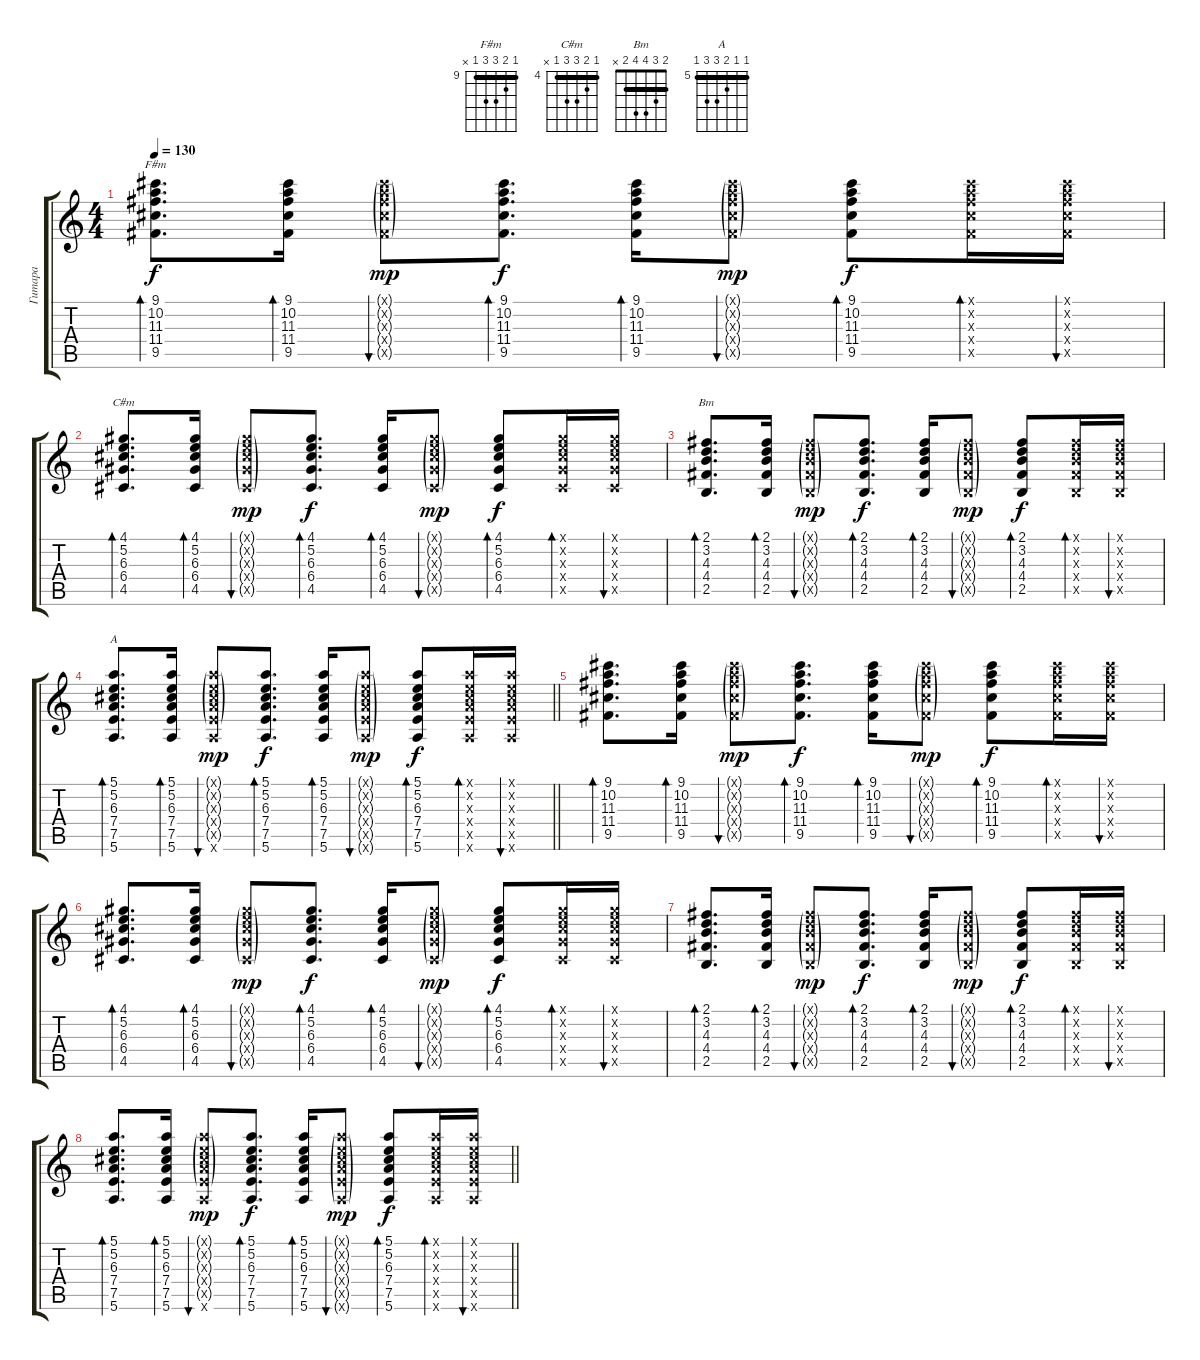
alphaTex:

\track ("Гитара" "Гитара") {instrument acousticguitarsteel}
\staff {score tabs}
\tuning (E4 B3 G3 D3 A2 E2) {hide}
\chord ("F#m" 9 10 11 11 9 x) {firstfret 9 barre 9}
\chord ("C#m" 4 5 6 6 4 x) {firstfret 4 barre 4}
\chord ("Bm" 2 3 4 4 2 x) {barre 2}
\chord ("A" 5 5 6 7 7 5) {firstfret 5 barre 5}
\ts (4 4)
\tempo 130
\clef g2
\ks c
(9.1 10.2 11.3 11.4 9.5).8{d bd 60 ch "F#m" dy f} (9.1 10.2 11.3 11.4 9.5).16{bd 60} (9.1{g x} 10.2{g x} 11.3{g x} 11.4{g x} 9.5{g x}).8{bu 60 dy mp} (9.1 10.2 11.3 11.4 9.5).8{d bd 60 dy f} (9.1 10.2 11.3 11.4 9.5).16{bd 60} (9.1{g x} 10.2{g x} 11.3{g x} 11.4{g x} 9.5{g x}).8{bu 60 dy mp} (9.1 10.2 11.3 11.4 9.5).8{bd 60 dy f} (9.1{x} 10.2{x} 11.3{x} 11.4{x} 9.5{x}).16{bd 60} (9.1{x} 10.2{x} 11.3{x} 11.4{x} 9.5{x}).16{bu 60} |
(4.1 5.2 6.3 6.4 4.5).8{d bd 60 ch "C#m"} (4.1 5.2 6.3 6.4 4.5).16{bd 60} (4.1{g x} 5.2{g x} 6.3{g x} 6.4{g x} 4.5{g x}).8{bu 60 dy mp} (4.1 5.2 6.3 6.4 4.5).8{d bd 60 dy f} (4.1 5.2 6.3 6.4 4.5).16{bd 60} (4.1{g x} 5.2{g x} 6.3{g x} 6.4{g x} 4.5{g x}).8{bu 60 dy mp} (4.1 5.2 6.3 6.4 4.5).8{bd 60 dy f} (4.1{x} 5.2{x} 6.3{x} 6.4{x} 4.5{x}).16{bd 60} (4.1{x} 5.2{x} 6.3{x} 6.4{x} 4.5{x}).16{bu 60} |
(2.1 3.2 4.3 4.4 2.5).8{d bd 60 ch "Bm"} (2.1 3.2 4.3 4.4 2.5).16{bd 60} (2.1{g x} 3.2{g x} 4.3{g x} 4.4{g x} 2.5{g x}).8{bu 60 dy mp} (2.1 3.2 4.3 4.4 2.5).8{d bd 60 dy f} (2.1 3.2 4.3 4.4 2.5).16{bd 60} (2.1{g x} 3.2{g x} 4.3{g x} 4.4{g x} 2.5{g x}).8{bu 60 dy mp} (2.1 3.2 4.3 4.4 2.5).8{bd 60 dy f} (2.1{x} 3.2{x} 4.3{x} 4.4{x} 2.5{x}).16{bd 60} (2.1{x} 3.2{x} 4.3{x} 4.4{x} 2.5{x}).16{bu 60} |
\barLineRight lightlight
(5.1 5.2 6.3 7.4 7.5 5.6).8{d bd 60 ch "A"} (5.1 5.2 6.3 7.4 7.5 5.6).16{bd 60} (5.1{g x} 5.2{g x} 6.3{g x} 7.4{g x} 7.5{g x} 5.6{x}).8{bu 60 dy mp} (5.1 5.2 6.3 7.4 7.5 5.6).8{d bd 60 dy f} (5.1 5.2 6.3 7.4 7.5 5.6).16{bd 60} (5.1{g x} 5.2{g x} 6.3{g x} 7.4{g x} 7.5{g x} 5.6{g x}).8{bu 60 dy mp} (5.1 5.2 6.3 7.4 7.5 5.6).8{bd 60 dy f} (5.1{x} 5.2{x} 6.3{x} 7.4{x} 7.5{x} 5.6{x}).16{bd 60} (5.1{x} 5.2{x} 6.3{x} 7.4{x} 7.5{x} 5.6{x}).16{bu 60} |
(9.1 10.2 11.3 11.4 9.5).8{d bd 60} (9.1 10.2 11.3 11.4 9.5).16{bd 60} (9.1{g x} 10.2{g x} 11.3{g x} 11.4{g x} 9.5{g x}).8{bu 60 dy mp} (9.1 10.2 11.3 11.4 9.5).8{d bd 60 dy f} (9.1 10.2 11.3 11.4 9.5).16{bd 60} (9.1{g x} 10.2{g x} 11.3{g x} 11.4{g x} 9.5{g x}).8{bu 60 dy mp} (9.1 10.2 11.3 11.4 9.5).8{bd 60 dy f} (9.1{x} 10.2{x} 11.3{x} 11.4{x} 9.5{x}).16{bd 60} (9.1{x} 10.2{x} 11.3{x} 11.4{x} 9.5{x}).16{bu 60} |
(4.1 5.2 6.3 6.4 4.5).8{d bd 60} (4.1 5.2 6.3 6.4 4.5).16{bd 60} (4.1{g x} 5.2{g x} 6.3{g x} 6.4{g x} 4.5{g x}).8{bu 60 dy mp} (4.1 5.2 6.3 6.4 4.5).8{d bd 60 dy f} (4.1 5.2 6.3 6.4 4.5).16{bd 60} (4.1{g x} 5.2{g x} 6.3{g x} 6.4{g x} 4.5{g x}).8{bu 60 dy mp} (4.1 5.2 6.3 6.4 4.5).8{bd 60 dy f} (4.1{x} 5.2{x} 6.3{x} 6.4{x} 4.5{x}).16{bd 60} (4.1{x} 5.2{x} 6.3{x} 6.4{x} 4.5{x}).16{bu 60} |
(2.1 3.2 4.3 4.4 2.5).8{d bd 60} (2.1 3.2 4.3 4.4 2.5).16{bd 60} (2.1{g x} 3.2{g x} 4.3{g x} 4.4{g x} 2.5{g x}).8{bu 60 dy mp} (2.1 3.2 4.3 4.4 2.5).8{d bd 60 dy f} (2.1 3.2 4.3 4.4 2.5).16{bd 60} (2.1{g x} 3.2{g x} 4.3{g x} 4.4{g x} 2.5{g x}).8{bu 60 dy mp} (2.1 3.2 4.3 4.4 2.5).8{bd 60 dy f} (2.1{x} 3.2{x} 4.3{x} 4.4{x} 2.5{x}).16{bd 60} (2.1{x} 3.2{x} 4.3{x} 4.4{x} 2.5{x}).16{bu 60} |
\barLineRight lightlight
(5.1 5.2 6.3 7.4 7.5 5.6).8{d bd 60} (5.1 5.2 6.3 7.4 7.5 5.6).16{bd 60} (5.1{g x} 5.2{g x} 6.3{g x} 7.4{g x} 7.5{g x} 5.6{x}).8{bu 60 dy mp} (5.1 5.2 6.3 7.4 7.5 5.6).8{d bd 60 dy f} (5.1 5.2 6.3 7.4 7.5 5.6).16{bd 60} (5.1{g x} 5.2{g x} 6.3{g x} 7.4{g x} 7.5{g x} 5.6{g x}).8{bu 60 dy mp} (5.1 5.2 6.3 7.4 7.5 5.6).8{bd 60 dy f} (5.1{x} 5.2{x} 6.3{x} 7.4{x} 7.5{x} 5.6{x}).16{bd 60} (5.1{x} 5.2{x} 6.3{x} 7.4{x} 7.5{x} 5.6{x}).16{bu 60}
